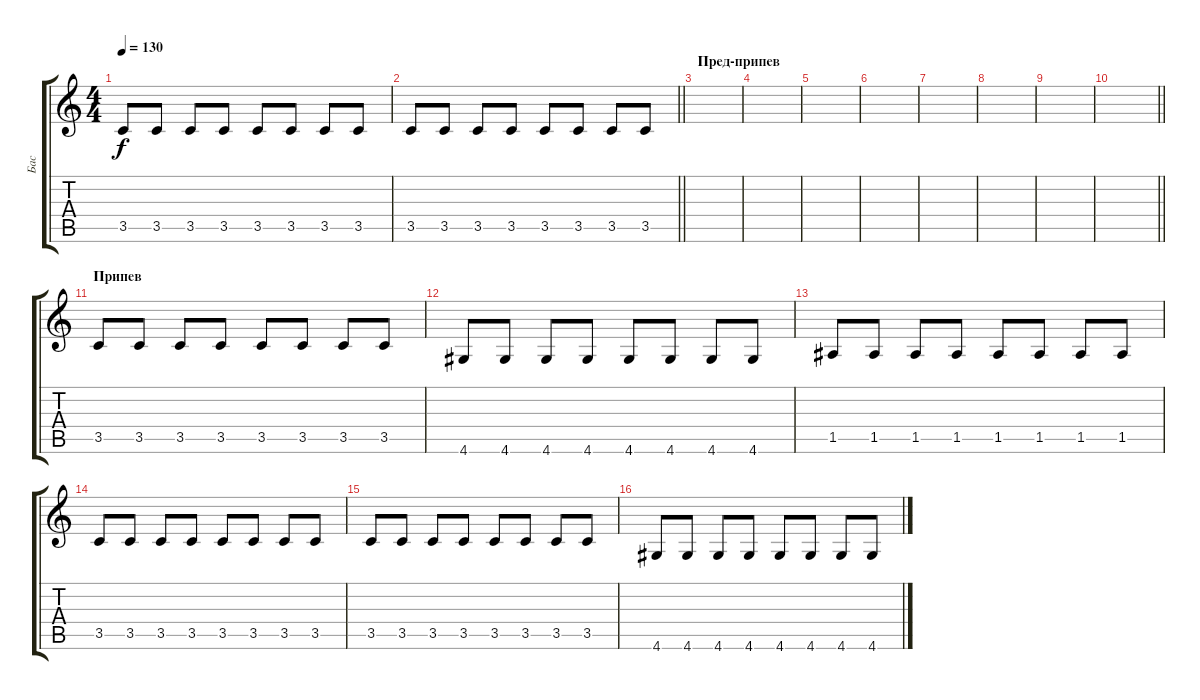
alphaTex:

\track ("Бас" "Бас") {instrument electricbassfinger}
\staff {score tabs}
\tuning (E4 B3 G3 D3 A2 E2) {hide}
\ts (4 4)
\tempo 130
\clef g2
\ks c
3.5.8{dy f} 3.5.8 3.5.8 3.5.8 3.5.8 3.5.8 3.5.8 3.5.8 |
\barLineRight lightlight
3.5.8 3.5.8 3.5.8 3.5.8 3.5.8 3.5.8 3.5.8 3.5.8 |
\section ("" "Пред-припев")
|
|
|
|
|
|
|
\barLineRight lightlight
|
\section ("" "Припев")
3.5.8 3.5.8 3.5.8 3.5.8 3.5.8 3.5.8 3.5.8 3.5.8 |
4.6.8 4.6.8 4.6.8 4.6.8 4.6.8 4.6.8 4.6.8 4.6.8 |
1.5.8 1.5.8 1.5.8 1.5.8 1.5.8 1.5.8 1.5.8 1.5.8 |
3.5.8 3.5.8 3.5.8 3.5.8 3.5.8 3.5.8 3.5.8 3.5.8 |
3.5.8 3.5.8 3.5.8 3.5.8 3.5.8 3.5.8 3.5.8 3.5.8 |
4.6.8 4.6.8 4.6.8 4.6.8 4.6.8 4.6.8 4.6.8 4.6.8
